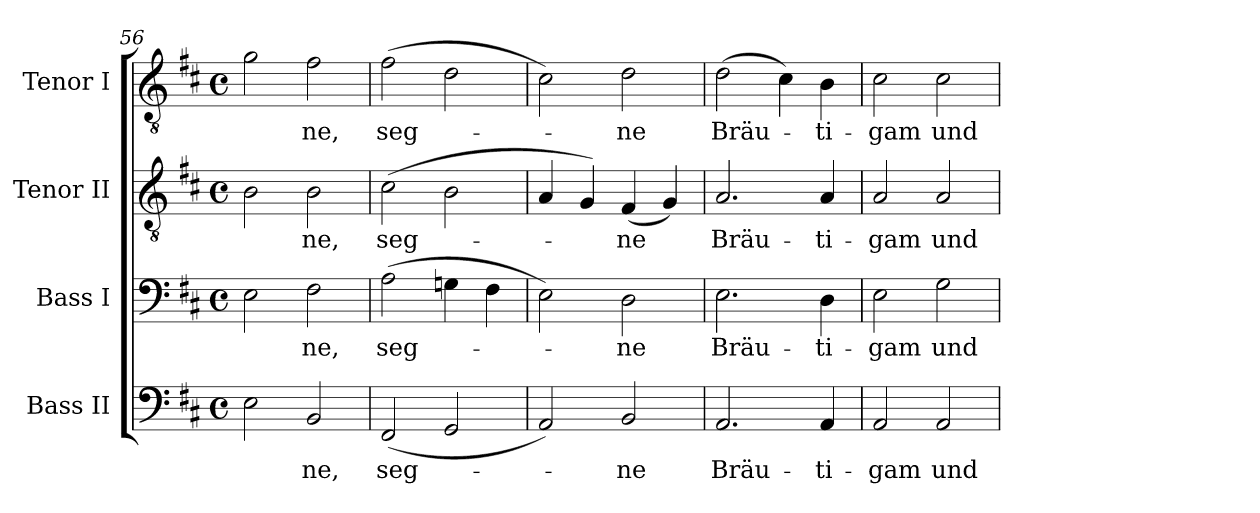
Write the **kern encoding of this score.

**kern	**text	**kern	**text	**kern	**text	**kern	**text
*part4	*part4	*part3	*part3	*part2	*part2	*part1	*part1
*staff4	*staff4	*staff3	*staff3	*staff2	*staff2	*staff1	*staff1
*I"Bass II	*	*I"Bass I	*	*I"Tenor II	*	*I"Tenor I	*
*I'B.	*	*I'B.	*	*I'T.	*	*I'T.	*
*clefF4	*	*clefF4	*	*clefGv2	*	*clefGv2	*
*	*	*	*	*ITrd7c12	*	*ITrd7c12	*
*k[f#c#]	*	*k[f#c#]	*	*k[f#c#]	*	*k[f#c#]	*
*D:	*	*D:	*	*D:	*	*D:	*
*M4/4	*	*M4/4	*	*M4/4	*	*M4/4	*
*met(c)	*	*met(c)	*	*met(c)	*	*met(c)	*
=56	=56	=56	=56	=56	=56	=56	=56
2Ei\	.	2Ei\	.	2BBi\	.	2Gi\	.
!	!LO:LY:b:color=#000000	!	!	!	!	!	!
!	!	!	!LO:LY:b:color=#000000	!	!	!	!
!	!	!	!	!	!LO:LY:b:color=#000000	!	!
!	!	!	!	!	!	!	!LO:LY:b:color=#000000
2BBi/	-ne,	2F#i\	-ne,	2BBi\	-ne,	2F#i\	-ne,
=57	=57	=57	=57	=57	=57	=57	=57
!	!LO:LY:b:color=#000000	!	!	!	!	!	!
!	!	!	!LO:LY:b:color=#000000	!	!	!	!
!	!	!	!	!	!LO:LY:b:color=#000000	!	!
!	!	!	!	!	!	!	!LO:LY:b:color=#000000
(2FF#i/	seg-	(2Ai\	seg-	(2C#i\	seg-	(2F#i\	seg-
2GGi/	.	4Gni\	.	2BBi\	.	2Di\	.
.	.	4F#i\	.	.	.	.	.
!!LO:LB:g=z
=58	=58	=58	=58	=58	=58	=58	=58
2AAi/)	.	2Ei\)	.	4AAi/	.	2C#i\)	.
.	.	.	.	4GGi/)	.	.	.
!	!LO:LY:b:color=#000000	!	!	!	!	!	!
!	!	!	!LO:LY:b:color=#000000	!	!	!	!
!	!	!	!	!	!LO:LY:b:color=#000000	!	!
!	!	!	!	!	!	!	!LO:LY:b:color=#000000
2BBi/	-ne	2Di\	-ne	(4FF#i/	-ne	2Di\	-ne
.	.	.	.	4GGi/)	.	.	.
=59	=59	=59	=59	=59	=59	=59	=59
!	!LO:LY:b:color=#000000	!	!	!	!	!	!
!	!	!	!LO:LY:b:color=#000000	!	!	!	!
!	!	!	!	!	!LO:LY:b:color=#000000	!	!
!	!	!	!	!	!	!	!LO:LY:b:color=#000000
2.AAi/	Bräu-	2.Ei\	Bräu-	2.AAi/	Bräu-	(2Di\	Bräu-
.	.	.	.	.	.	4C#i\)	.
!	!LO:LY:b:color=#000000	!	!	!	!	!	!
!	!	!	!LO:LY:b:color=#000000	!	!	!	!
!	!	!	!	!	!LO:LY:b:color=#000000	!	!
!	!	!	!	!	!	!	!LO:LY:b:color=#000000
4AAi/	-ti-	4Di\	-ti-	4AAi/	-ti-	4BBi\	-ti-
=60	=60	=60	=60	=60	=60	=60	=60
!	!LO:LY:b:color=#000000	!	!	!	!	!	!
!	!	!	!LO:LY:b:color=#000000	!	!	!	!
!	!	!	!	!	!LO:LY:b:color=#000000	!	!
!	!	!	!	!	!	!	!LO:LY:b:color=#000000
2AAi/	-gam	2Ei\	-gam	2AAi/	-gam	2C#i\	-gam
!	!LO:LY:b:color=#000000	!	!	!	!	!	!
!	!	!	!LO:LY:b:color=#000000	!	!	!	!
!	!	!	!	!	!LO:LY:b:color=#000000	!	!
!	!	!	!	!	!	!	!LO:LY:b:color=#000000
2AAi/	und	2Gi\	und	2AAi/	und	2C#i\	und
=	=	=	=	=	=	=	=
*-	*-	*-	*-	*-	*-	*-	*-
